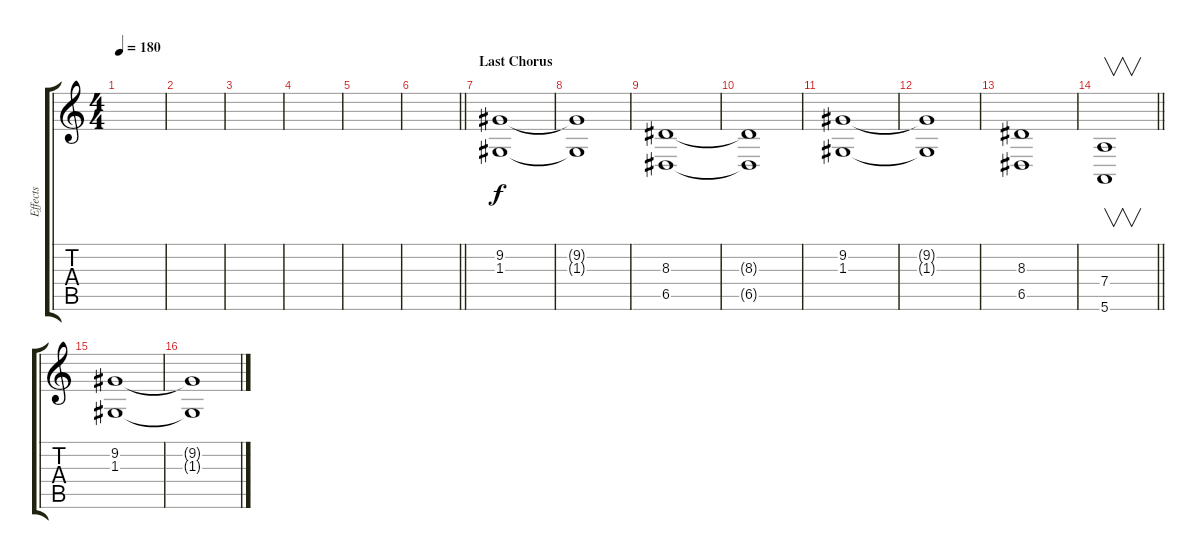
\track ("Effects" "Effects") {instrument lead2sawtooth}
\staff {score tabs}
\tuning (E4 B3 G3 D3 A2 E2) {hide}
\ts (4 4)
\tempo 180
\clef g2
\ks c
|
|
|
|
|
\barLineRight lightlight
|
\section ("" "Last Chorus")
(9.2 1.3).1 |
(9.2{t} 1.3{t}).1 |
(8.3 6.5).1 |
(8.3{t} 6.5{t}).1 |
(9.2 1.3).1 |
(9.2{t} 1.3{t}).1 |
(8.3 6.5).1 |
\barLineRight lightlight
(7.4 5.6).1{v} |
(9.2 1.3).1 |
(9.2{t} 1.3{t}).1
